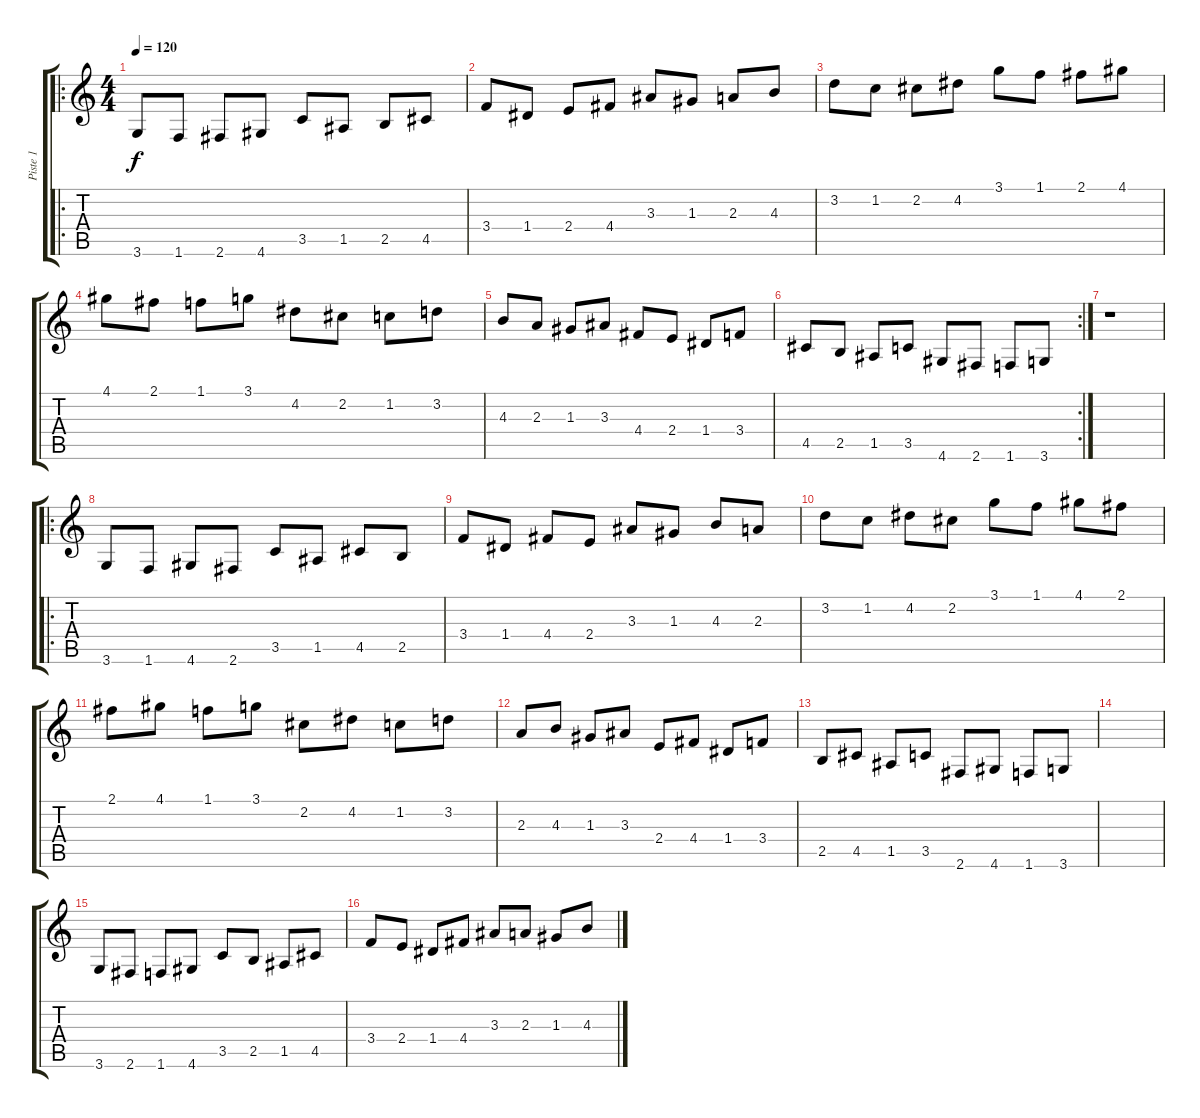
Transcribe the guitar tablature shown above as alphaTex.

\track ("Piste 1" "Piste 1") {instrument acousticguitarnylon}
\staff {score tabs}
\tuning (E4 B3 G3 D3 A2 E2) {hide}
\ro
\ts (4 4)
\tempo 120
\clef g2
\ks c
3.6.8{dy f instrument acousticguitarnylon} 1.6.8 2.6.8 4.6.8 3.5.8 1.5.8 2.5.8 4.5.8 |
3.4.8 1.4.8 2.4.8 4.4.8 3.3.8 1.3.8 2.3.8 4.3.8 |
3.2.8 1.2.8 2.2.8 4.2.8 3.1.8 1.1.8 2.1.8 4.1.8 |
4.1.8 2.1.8 1.1.8 3.1.8 4.2.8 2.2.8 1.2.8 3.2.8 |
4.3.8 2.3.8 1.3.8 3.3.8 4.4.8 2.4.8 1.4.8 3.4.8 |
\rc 2
4.5.8 2.5.8 1.5.8 3.5.8 4.6.8 2.6.8 1.6.8 3.6.8 |
r.1 |
\ro
3.6.8 1.6.8 4.6.8 2.6.8 3.5.8 1.5.8 4.5.8 2.5.8 |
3.4.8 1.4.8 4.4.8 2.4.8 3.3.8 1.3.8 4.3.8 2.3.8 |
3.2.8 1.2.8 4.2.8 2.2.8 3.1.8 1.1.8 4.1.8 2.1.8 |
2.1.8 4.1.8 1.1.8 3.1.8 2.2.8 4.2.8 1.2.8 3.2.8 |
2.3.8 4.3.8 1.3.8 3.3.8 2.4.8 4.4.8 1.4.8 3.4.8 |
2.5.8 4.5.8 1.5.8 3.5.8 2.6.8 4.6.8 1.6.8 3.6.8 |
|
3.6.8 2.6.8 1.6.8 4.6.8 3.5.8 2.5.8 1.5.8 4.5.8 |
3.4.8 2.4.8 1.4.8 4.4.8 3.3.8 2.3.8 1.3.8 4.3.8
